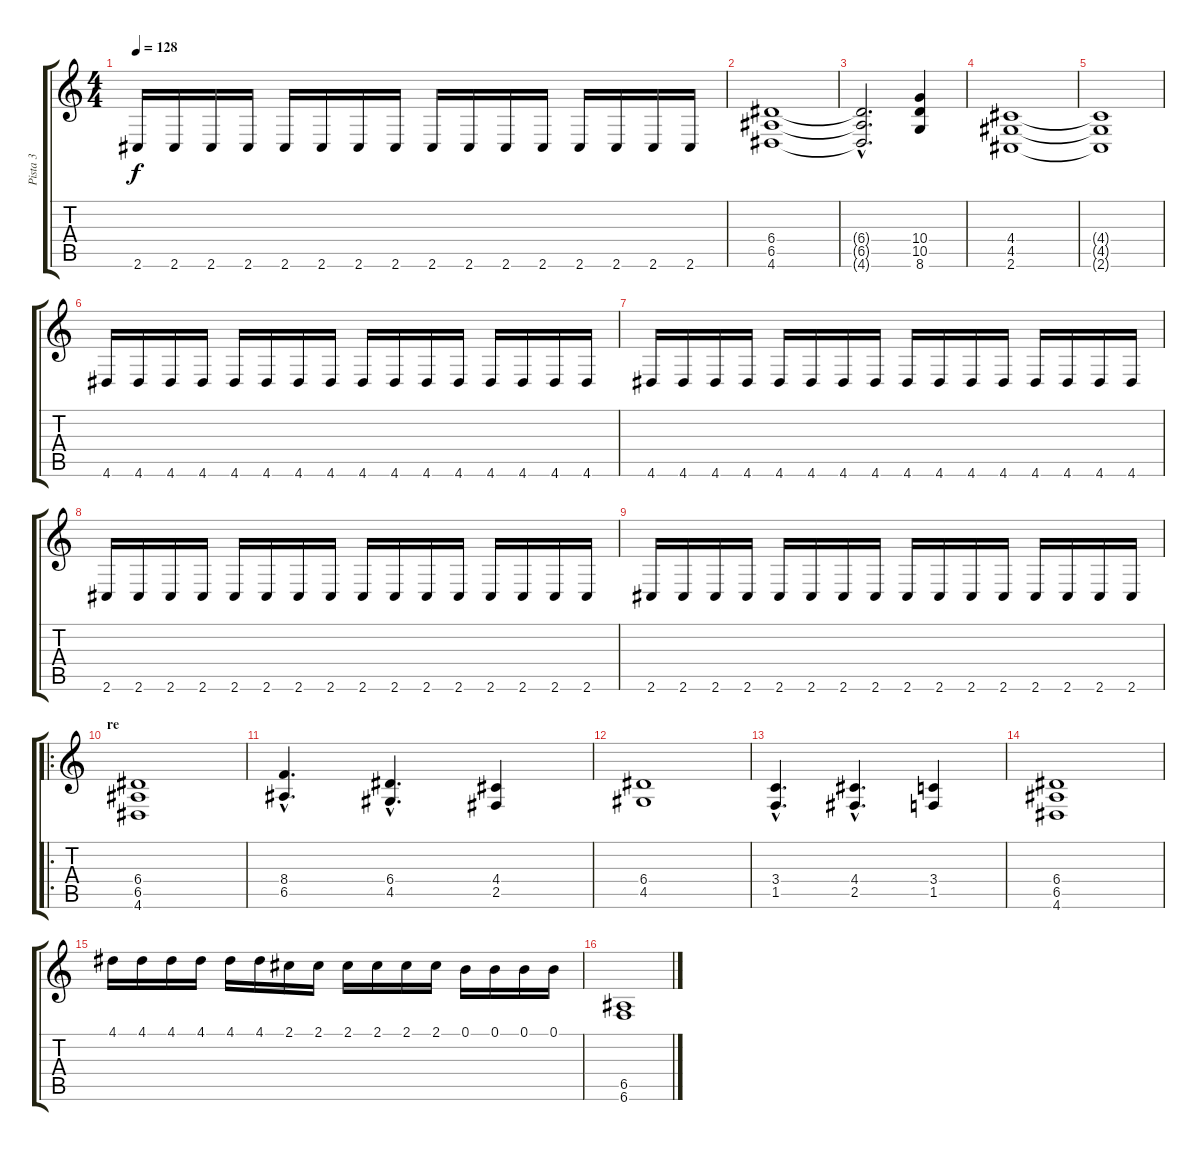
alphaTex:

\track ("Pista 3" "Pista 3") {instrument distortionguitar}
\staff {score tabs}
\tuning (B3 Gb3 D3 A2 E2 B1) {hide}
\ts (4 4)
\tempo 128
\clef g2
\ks c
2.6.16{dy f} 2.6.16 2.6.16 2.6.16 2.6.16 2.6.16 2.6.16 2.6.16 2.6.16 2.6.16 2.6.16 2.6.16 2.6.16 2.6.16 2.6.16 2.6.16 |
(6.4 6.5 4.6).1 |
(6.4{hac t} 6.5{hac t} 4.6{hac t}).2{d} (10.4 10.5 8.6).4 |
(4.4 4.5 2.6).1 |
(4.4{t} 4.5{t} 2.6{t}).1 |
4.6.16 4.6.16 4.6.16 4.6.16 4.6.16 4.6.16 4.6.16 4.6.16 4.6.16 4.6.16 4.6.16 4.6.16 4.6.16 4.6.16 4.6.16 4.6.16 |
4.6.16 4.6.16 4.6.16 4.6.16 4.6.16 4.6.16 4.6.16 4.6.16 4.6.16 4.6.16 4.6.16 4.6.16 4.6.16 4.6.16 4.6.16 4.6.16 |
2.6.16 2.6.16 2.6.16 2.6.16 2.6.16 2.6.16 2.6.16 2.6.16 2.6.16 2.6.16 2.6.16 2.6.16 2.6.16 2.6.16 2.6.16 2.6.16 |
2.6.16 2.6.16 2.6.16 2.6.16 2.6.16 2.6.16 2.6.16 2.6.16 2.6.16 2.6.16 2.6.16 2.6.16 2.6.16 2.6.16 2.6.16 2.6.16 |
\ro
\section ("" "re")
(6.4 6.5 4.6).1 |
(8.4{hac} 6.5{hac}).4{d} (6.4{hac} 4.5{hac}).4{d} (4.4 2.5).4 |
(6.4 4.5).1 |
(3.4{hac} 1.5{hac}).4{d} (4.4{hac} 2.5{hac}).4{d} (3.4 1.5).4 |
(6.4 6.5 4.6).1 |
4.1.16 4.1.16 4.1.16 4.1.16 4.1.16 4.1.16 2.1.16 2.1.16 2.1.16 2.1.16 2.1.16 2.1.16 0.1.16 0.1.16 0.1.16 0.1.16 |
(6.5 6.6).1
